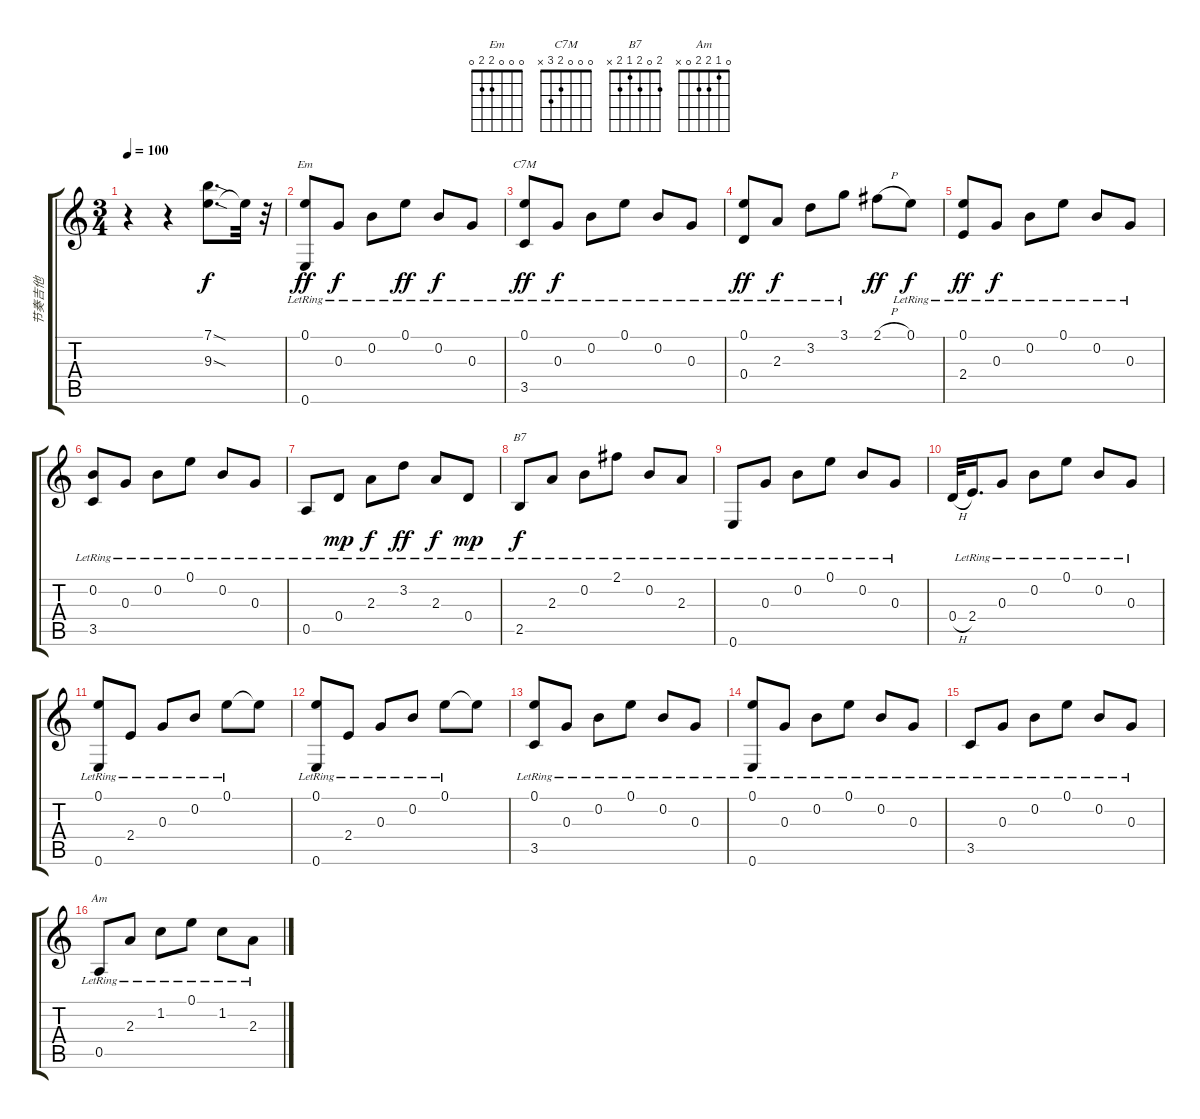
\track ("节奏吉他" "节奏吉他") {instrument acousticguitarsteel}
\staff {score tabs}
\tuning (E4 B3 G3 D3 A2 E2) {hide}
\chord ("Em" 0 0 0 2 2 0)
\chord ("C7M" 0 0 0 2 3 x)
\chord ("B7" 2 0 2 1 2 x)
\chord ("Am" 0 1 2 2 0 x)
\ts (3 4)
\tempo 100
\clef g2
\ks c
r.4{dy f instrument acousticguitarsteel} r.4 (7.1{sod} 9.3{sod}).8{d} 9.3{t}.32 r.32 |
(0.1{lr} 0.6{lr}).8{ch "Em" dy ff} 0.3{lr}.8{dy f} 0.2{lr}.8 0.1{lr}.8{dy ff} 0.2{lr}.8{dy f} 0.3{lr}.8 |
(0.1{lr} 3.5{lr}).8{ch "C7M" dy ff} 0.3{lr}.8{dy f} 0.2{lr}.8 0.1{lr}.8 0.2{lr}.8 0.3{lr}.8 |
(0.1{lr} 0.4{lr}).8{dy ff} 2.3{lr}.8{dy f} 3.2{lr}.8 3.1{lr}.8 2.1{h}.8{dy ff} 0.1{lr}.8{dy f} |
(0.1{lr} 2.4{lr}).8{dy ff} 0.3{lr}.8{dy f} 0.2{lr}.8 0.1{lr}.8 0.2{lr}.8 0.3{lr}.8 |
(0.2{lr} 3.5{lr}).8 0.3{lr}.8 0.2{lr}.8 0.1{lr}.8 0.2{lr}.8 0.3{lr}.8 |
0.5{lr}.8 0.4{lr}.8{dy mp} 2.3{lr}.8{dy f} 3.2{lr}.8{dy ff} 2.3{lr}.8{dy f} 0.4{lr}.8{dy mp} |
2.5{lr}.8{ch "B7" dy f} 2.3{lr}.8 0.2{lr}.8 2.1{lr}.8 0.2{lr}.8 2.3{lr}.8 |
0.6{lr}.8 0.3{lr}.8 0.2{lr}.8 0.1{lr}.8 0.2{lr}.8 0.3{lr}.8 |
0.4{h}.32 2.4{lr}.16{d} 0.3{lr}.8 0.2{lr}.8 0.1{lr}.8 0.2{lr}.8 0.3{lr}.8 |
(0.1{lr} 0.6{lr}).8 2.4{lr}.8 0.3{lr}.8 0.2{lr}.8 0.1{lr}.8 0.1{t}.8 |
(0.1{lr} 0.6{lr}).8 2.4{lr}.8 0.3{lr}.8 0.2{lr}.8 0.1{lr}.8 0.1{t}.8 |
(0.1{lr} 3.5{lr}).8 0.3{lr}.8 0.2{lr}.8 0.1{lr}.8 0.2{lr}.8 0.3{lr}.8 |
(0.1{lr} 0.6{lr}).8 0.3{lr}.8 0.2{lr}.8 0.1{lr}.8 0.2{lr}.8 0.3{lr}.8 |
3.5{lr}.8 0.3{lr}.8 0.2{lr}.8 0.1{lr}.8 0.2{lr}.8 0.3{lr}.8 |
0.5{lr}.8{ch "Am"} 2.3{lr}.8 1.2{lr}.8 0.1{lr}.8 1.2{lr}.8 2.3{lr}.8
